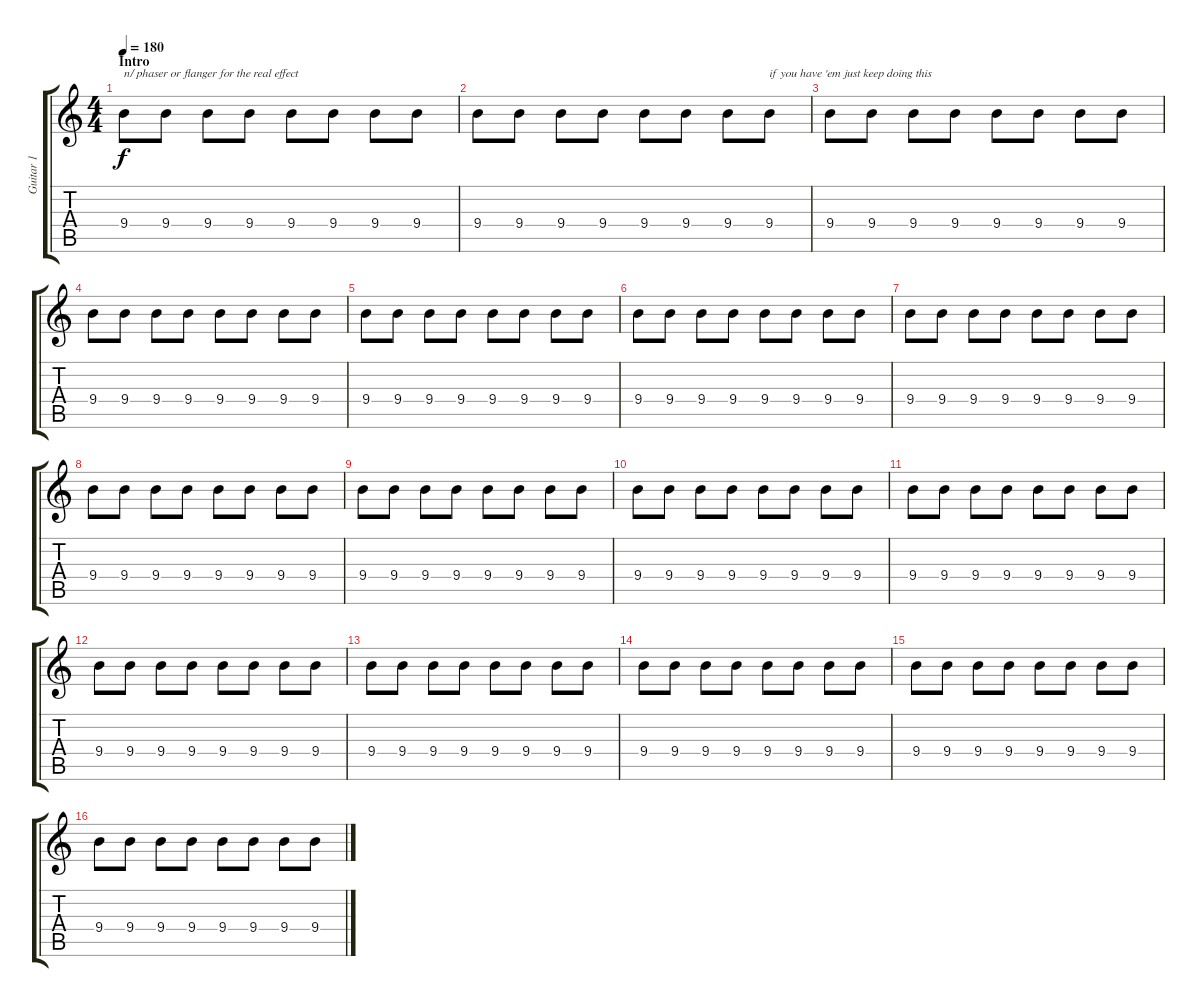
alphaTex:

\track ("Guitar 1" "Guitar 1") {instrument distortionguitar}
\staff {score tabs}
\tuning (E4 B3 G3 D3 A2 E2) {hide}
\ts (4 4)
\section ("" "Intro")
\tempo 180
\clef g2
\ks c
9.4.8{txt "n/ phaser or flanger for the real effect" dy f instrument distortionguitar} 9.4.8 9.4.8 9.4.8 9.4.8 9.4.8 9.4.8 9.4.8 |
9.4.8 9.4.8 9.4.8 9.4.8 9.4.8 9.4.8 9.4.8 9.4.8{txt "if you have 'em just keep doing this"} |
9.4.8 9.4.8 9.4.8 9.4.8 9.4.8 9.4.8 9.4.8 9.4.8 |
9.4.8 9.4.8 9.4.8 9.4.8 9.4.8 9.4.8 9.4.8 9.4.8 |
9.4.8{volume 3} 9.4.8 9.4.8 9.4.8 9.4.8 9.4.8 9.4.8 9.4.8 |
9.4.8 9.4.8 9.4.8 9.4.8 9.4.8 9.4.8 9.4.8 9.4.8 |
9.4.8 9.4.8 9.4.8 9.4.8 9.4.8 9.4.8 9.4.8 9.4.8 |
9.4.8 9.4.8 9.4.8 9.4.8 9.4.8 9.4.8 9.4.8 9.4.8 |
9.4.8 9.4.8 9.4.8 9.4.8 9.4.8 9.4.8 9.4.8 9.4.8 |
9.4.8 9.4.8 9.4.8 9.4.8 9.4.8 9.4.8 9.4.8 9.4.8 |
9.4.8 9.4.8 9.4.8 9.4.8 9.4.8 9.4.8 9.4.8 9.4.8 |
9.4.8 9.4.8 9.4.8 9.4.8 9.4.8 9.4.8 9.4.8 9.4.8 |
9.4.8 9.4.8 9.4.8 9.4.8 9.4.8 9.4.8 9.4.8 9.4.8 |
9.4.8 9.4.8 9.4.8 9.4.8 9.4.8 9.4.8 9.4.8 9.4.8 |
9.4.8 9.4.8 9.4.8 9.4.8 9.4.8 9.4.8 9.4.8 9.4.8 |
9.4.8 9.4.8 9.4.8 9.4.8 9.4.8 9.4.8 9.4.8 9.4.8
